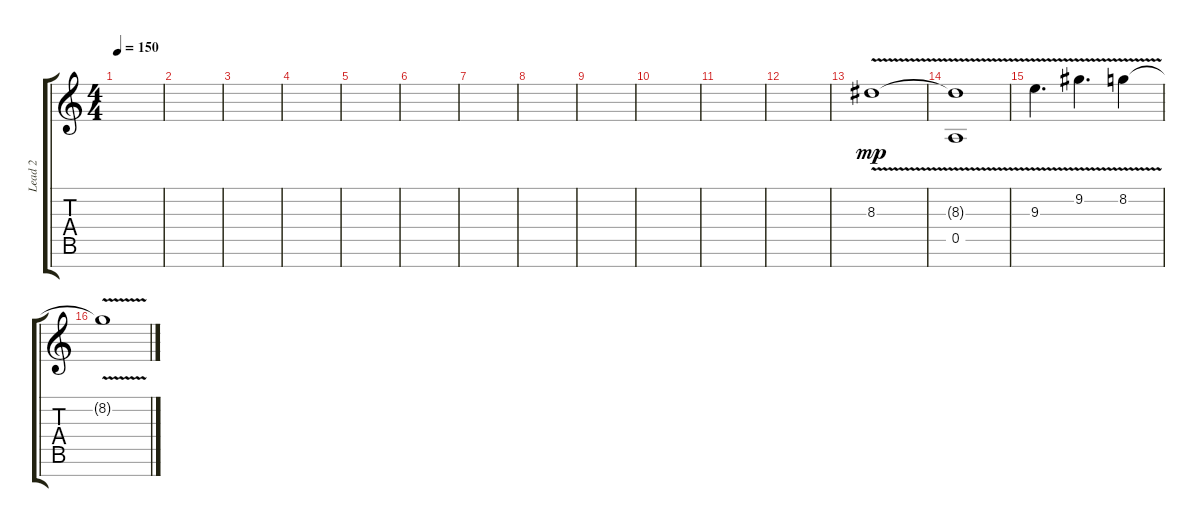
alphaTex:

\track ("Lead 2" "Lead 2") {instrument overdrivenguitar}
\staff {score tabs}
\tuning (E4 B3 G3 D3 A2 E2 B1) {hide}
\ts (4 4)
\tempo 150
\clef g2
\ks c
|
|
|
|
|
|
|
|
|
|
|
|
8.3{v}.1{dy mp} |
(8.3{t} 0.5).1 |
9.3{v}.4{d} 9.2{v}.4{d} 8.2{v}.4 |
8.2{t}.1
